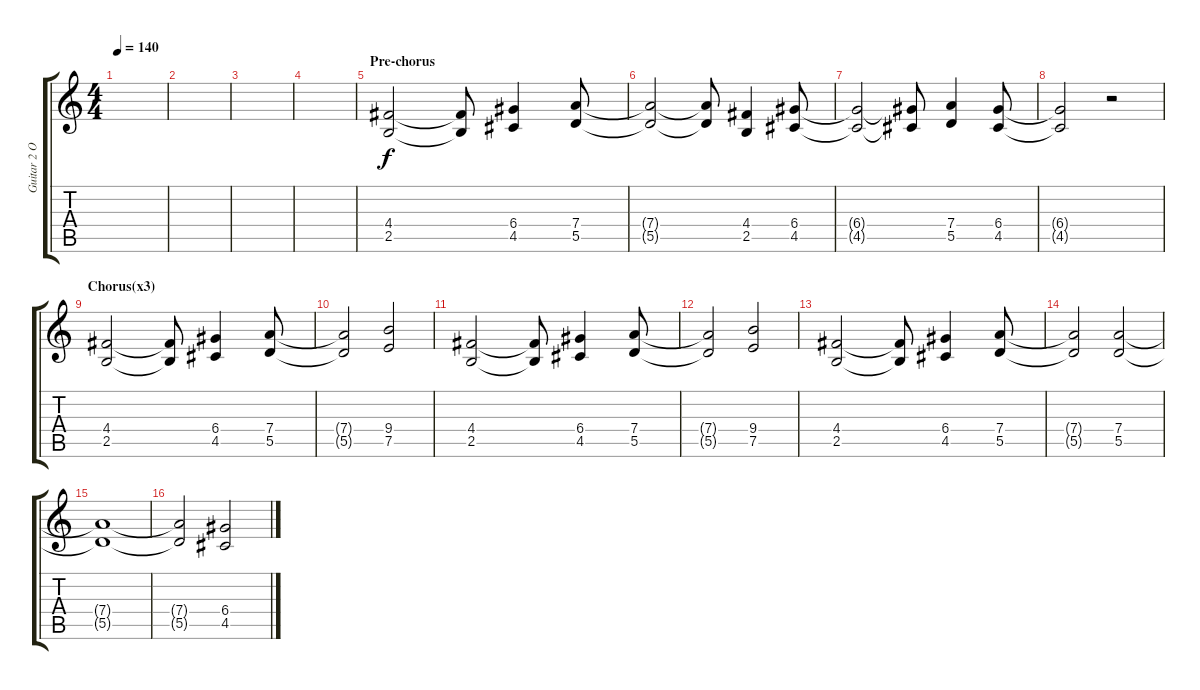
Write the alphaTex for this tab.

\track ("Guitar 2 Overdriven" "Guitar 2 O") {instrument overdrivenguitar}
\staff {score tabs}
\tuning (E4 B3 G3 D3 A2 E2) {hide}
\ts (4 4)
\tempo 140
\clef g2
\ks c
|
|
|
|
\section ("" "Pre-chorus")
(4.4 2.5).2{volume 15 instrument overdrivenguitar} (4.4{t} 2.5{t}).8 (6.4 4.5).4 (7.4 5.5).8 |
(7.4{t} 5.5{t}).2 (7.4{t} 5.5{t}).8 (4.4 2.5).4 (6.4 4.5).8 |
(6.4{t} 4.5{t}).2 (6.4{t} 4.5{t}).8 (7.4 5.5).4 (6.4 4.5).8 |
(6.4{t} 4.5{t}).2 r.2 |
\section ("" "Chorus(x3)")
(4.4 2.5).2{volume 12} (4.4{t} 2.5{t}).8 (6.4 4.5).4 (7.4 5.5).8 |
(7.4{t} 5.5{t}).2 (9.4 7.5).2 |
(4.4 2.5).2 (4.4{t} 2.5{t}).8 (6.4 4.5).4 (7.4 5.5).8 |
(7.4{t} 5.5{t}).2 (9.4 7.5).2 |
(4.4 2.5).2 (4.4{t} 2.5{t}).8 (6.4 4.5).4 (7.4 5.5).8 |
(7.4{t} 5.5{t}).2 (7.4 5.5).2 |
(7.4{t} 5.5{t}).1 |
(7.4{t} 5.5{t}).2 (6.4 4.5).2
